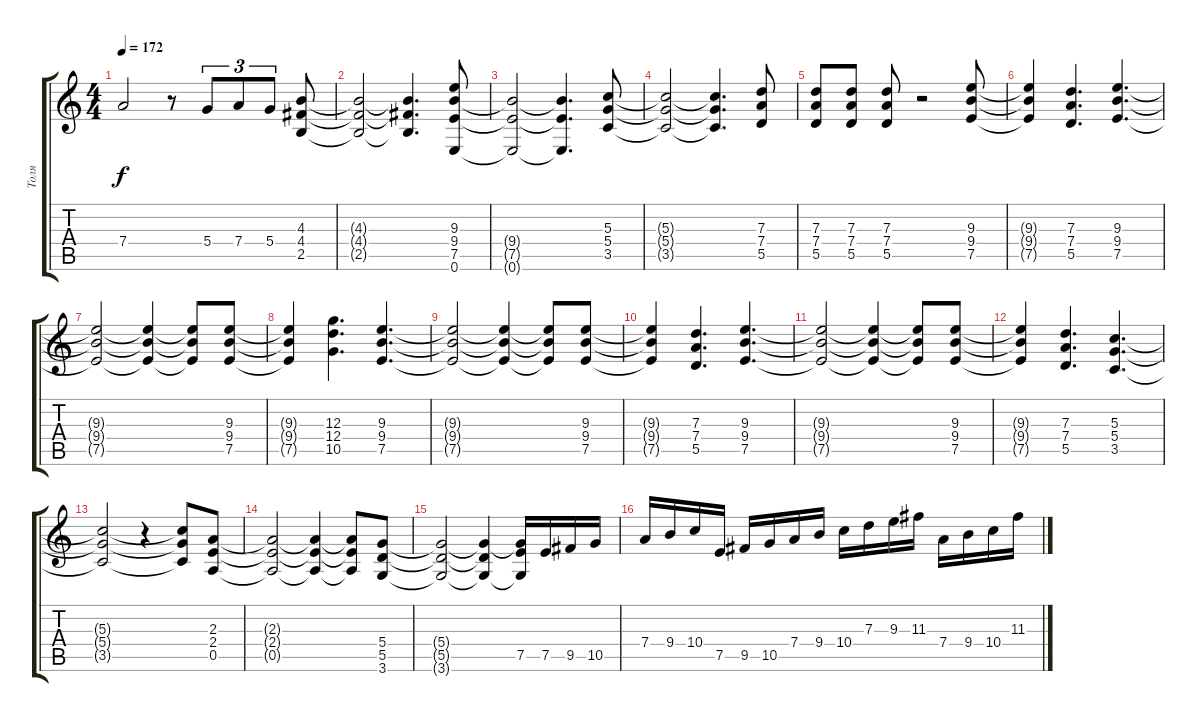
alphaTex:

\track ("Толя" "Толя") {instrument distortionguitar}
\staff {score tabs}
\tuning (E4 B3 G3 D3 A2 E2) {hide}
\ts (4 4)
\tempo 172
\clef g2
\ks c
7.4.2{dy f} r.8 5.4.8{tu (3 2)} 7.4.8{tu (3 2)} 5.4.8{tu (3 2)} (4.3 4.4 2.5).8 |
(4.3{t} 4.4{t} 2.5{t}).2 (4.3{t} 4.4{t} 2.5{t}).4{d} (9.3 9.4 7.5 0.6).8 |
(9.4{t} 7.5{t} 0.6{t}).2 (9.4{t} 7.5{t} 0.6{t}).4{d} (5.3 5.4 3.5).8 |
(5.3{t} 5.4{t} 3.5{t}).2 (5.3{t} 5.4{t} 3.5{t}).4{d} (7.3 7.4 5.5).8 |
(7.3 7.4 5.5).8 (7.3 7.4 5.5).8 (7.3 7.4 5.5).8 r.2 (9.3 9.4 7.5).8 |
(9.3{t} 9.4{t} 7.5{t}).4 (7.3 7.4 5.5).4{d} (9.3 9.4 7.5).4{d} |
(9.3{t} 9.4{t} 7.5{t}).2 (9.3{t} 9.4{t} 7.5{t}).4 (9.3{t} 9.4{t} 7.5{t}).8 (9.3 9.4 7.5).8 |
(9.3{t} 9.4{t} 7.5{t}).4 (12.3 12.4 10.5).4{d} (9.3 9.4 7.5).4{d} |
(9.3{t} 9.4{t} 7.5{t}).2 (9.3{t} 9.4{t} 7.5{t}).4 (9.3{t} 9.4{t} 7.5{t}).8 (9.3 9.4 7.5).8 |
(9.3{t} 9.4{t} 7.5{t}).4 (7.3 7.4 5.5).4{d} (9.3 9.4 7.5).4{d} |
(9.3{t} 9.4{t} 7.5{t}).2 (9.3{t} 9.4{t} 7.5{t}).4 (9.3{t} 9.4{t} 7.5{t}).8 (9.3 9.4 7.5).8 |
(9.3{t} 9.4{t} 7.5{t}).4 (7.3 7.4 5.5).4{d} (5.3 5.4 3.5).4{d} |
(5.3{t} 5.4{t} 3.5{t}).2 r.4 (5.3{t} 5.4{t} 3.5{t}).8 (2.3 2.4 0.5).8 |
(2.3{t} 2.4{t} 0.5{t}).2 (2.3{t} 2.4{t} 0.5{t}).4 (2.3{t} 2.4{t} 0.5{t}).8 (5.4 5.5 3.6).8 |
(5.4{t} 5.5{t} 3.6{t}).2 (5.4{t} 5.5{t} 3.6{t}).4 (5.4{t} 7.5 3.6{t}).16 7.5.16 9.5.16 10.5.16 |
7.4.16 9.4.16 10.4.16 7.5.16 9.5.16 10.5.16 7.4.16 9.4.16 10.4.16 7.3.16 9.3.16 11.3.16 7.4.16 9.4.16 10.4.16 11.3.16
